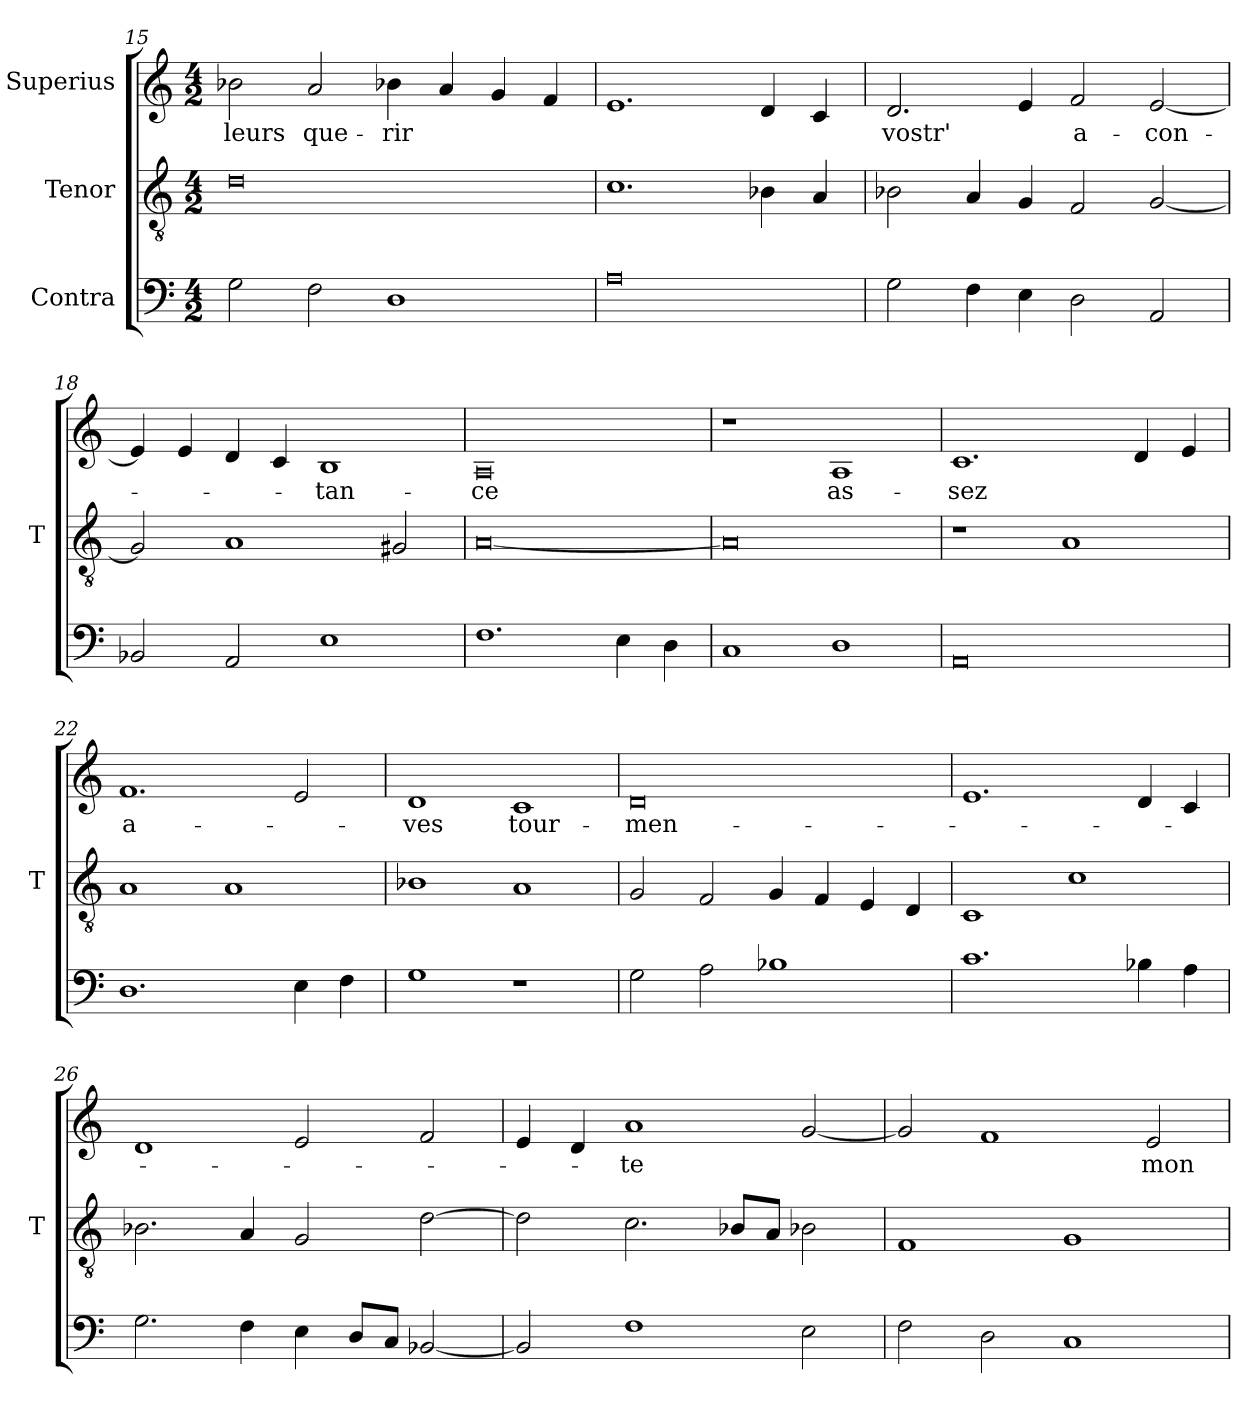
**kern	**kern	**kern	**text
*part3	*part2	*part1	*part1
*staff3	*staff2	*staff1	*staff1
*I"Contra	*I"Tenor	*I"Superius	*
*	*I'T	*	*
*clefF4	*clefGv2	*clefG2	*
*M4/2	*M4/2	*M4/2	*
=15	=15	=15	=15
2G	0d	2b-X	-leurs
2F	.	2a	que-
1D	.	4b-X	-rir
.	.	4a	.
.	.	4g	.
.	.	4f	.
=16	=16	=16	=16
0A	1.c	1.e	.
.	4B-X	4d	.
.	4A	4c	.
=17	=17	=17	=17
2G	2B-X	2.d	-vostr'
4F	4A	.	.
4E	4G	4e	.
2D	2F	2f	a-
2AA	[2G	[2e	-con-
=18	=18	=18	=18
2BB-X	2G]	4e]	.
.	.	4e	.
2AA	1A	4d	.
.	.	4c	.
1E	.	1B	-tan-
.	2G#X	.	.
=19	=19	=19	=19
1.F	[0A	0A	-ce
4E	.	.	.
4D	.	.	.
=20	=20	=20	=20
1C	0A]	1r	.
1D	.	1A	as-
=21	=21	=21	=21
0AA	1r	1.c	-sez
.	1A	.	.
.	.	4d	.
.	.	4e	.
=22	=22	=22	=22
1.D	1A	1.f	a-
.	1A	.	.
4E	.	2e	.
4F	.	.	.
=23	=23	=23	=23
1G	1B-X	1d	-ves
1r	1A	1c	tour-
=24	=24	=24	=24
2G	2G	0d	-men-
2A	2F	.	.
1B-X	4G	.	.
.	4F	.	.
.	4E	.	.
.	4D	.	.
=25	=25	=25	=25
1.c	1C	1.e	.
.	1c	.	.
4B-X	.	4d	.
4A	.	4c	.
=26	=26	=26	=26
2.G	2.B-X	1d	.
4F	4A	.	.
4E	2G	2e	.
8D/L	.	.	.
8C/J	.	.	.
[2BB-X	[2d	2f	.
=27	=27	=27	=27
2BB-]	2d]	4e	.
.	.	4d	.
1F	2.c	1a	-te
.	8B-X/L	.	.
.	8A/J	.	.
2E	2B-X	[2g	.
=28	=28	=28	=28
2F	1F	2g]	.
2D	.	1f	.
1C	1G	.	.
.	.	2e	-mon
=	=	=	=
*-	*-	*-	*-
